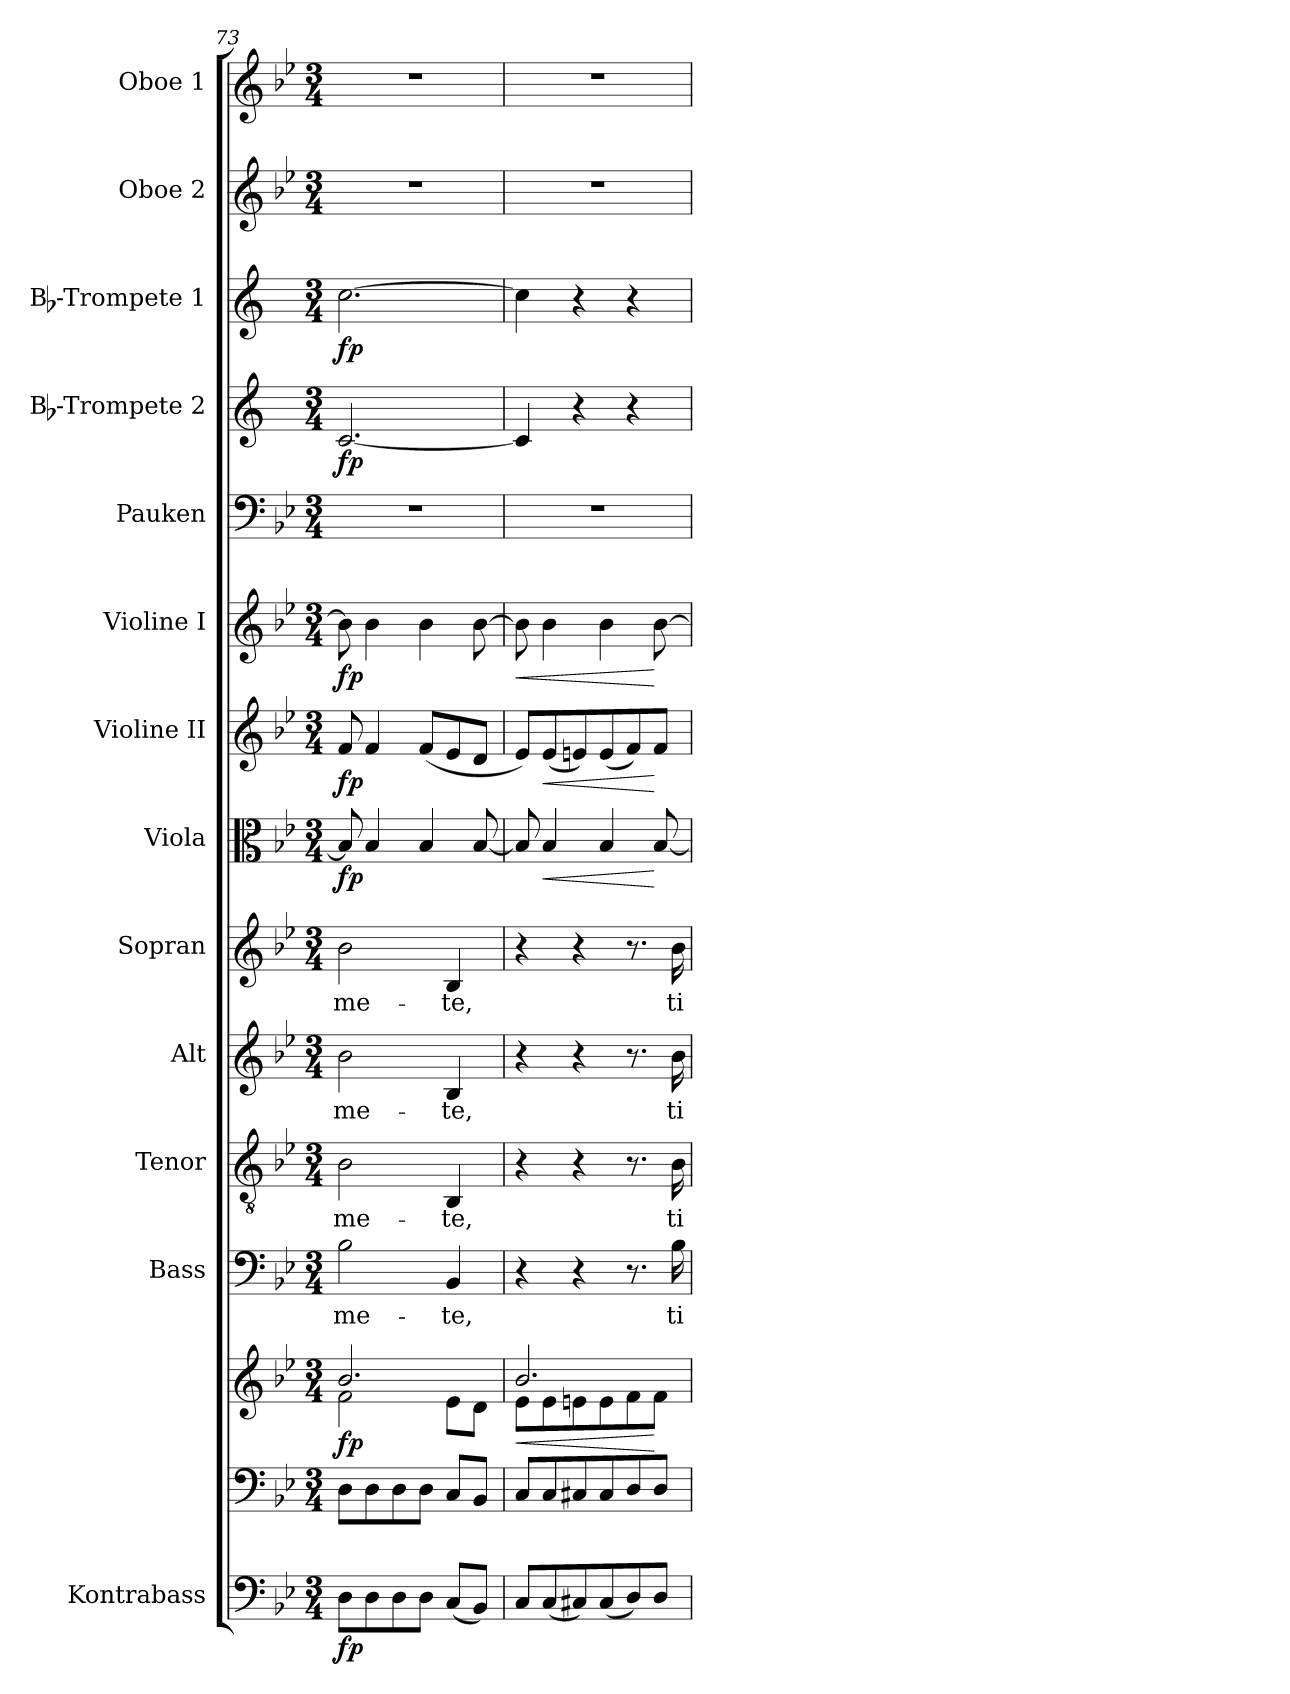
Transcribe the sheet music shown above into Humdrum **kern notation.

**kern	**dynam	**kern	**kern	**dynam	**kern	**text	**kern	**text	**kern	**text	**kern	**text	**kern	**dynam	**kern	**dynam	**kern	**dynam	**kern	**kern	**dynam	**kern	**dynam	**kern	**kern
*part14	*part14	*part13	*part13	*part13	*part12	*part12	*part11	*part11	*part10	*part10	*part9	*part9	*part8	*part8	*part7	*part7	*part6	*part6	*part5	*part4	*part4	*part3	*part3	*part2	*part1
*staff15	*staff15	*staff14	*staff13	*staff13/14	*staff12	*staff12	*staff11	*staff11	*staff10	*staff10	*staff9	*staff9	*staff8	*staff8	*staff7	*staff7	*staff6	*staff6	*staff5	*staff4	*staff4	*staff3	*staff3	*staff2	*staff1
*I"Kontrabass	*	*	*	*	*I"Bass	*	*I"Tenor	*	*I"Alt	*	*I"Sopran	*	*I"Viola	*	*I"Violine II	*	*I"Violine I	*	*I"Pauken	*I"Bb-Trompete 2	*	*I"Bb-Trompete 1	*	*I"Oboe 2	*I"Oboe 1
*I'Kb.	*	*	*	*	*I'B.	*	*I'T.	*	*I'A.	*	*I'S.	*	*I'Vla.	*	*I'Vl. II	*	*I'Vl. I	*	*I'Pk.	*I'Bb Trp. 2	*	*I'Bb Trp. 1	*	*I'Ob. 2	*I'Ob. 1
*clefF4	*	*clefF4	*clefG2	*	*clefF4	*	*clefGv2	*	*clefG2	*	*clefG2	*	*clefC3	*	*clefG2	*	*clefG2	*	*clefF4	*clefG2	*	*clefG2	*	*clefG2	*clefG2
*ITrd7c12	*	*	*	*	*	*	*	*	*	*	*	*	*	*	*	*	*	*	*	*ITrd1c2	*	*ITrd1c2	*	*	*
*k[b-e-]	*	*k[b-e-]	*k[b-e-]	*	*k[b-e-]	*	*k[b-e-]	*	*k[b-e-]	*	*k[b-e-]	*	*k[b-e-]	*	*k[b-e-]	*	*k[b-e-]	*	*k[b-e-]	*k[b-e-]	*	*k[b-e-]	*	*k[b-e-]	*k[b-e-]
*B-:	*	*B-:	*B-:	*	*B-:	*	*B-:	*	*B-:	*	*B-:	*	*B-:	*	*B-:	*	*B-:	*	*B-:	*B-:	*	*B-:	*	*B-:	*B-:
*M3/4	*	*M3/4	*M3/4	*	*M3/4	*	*M3/4	*	*M3/4	*	*M3/4	*	*M3/4	*	*M3/4	*	*M3/4	*	*M3/4	*M3/4	*	*M3/4	*	*M3/4	*M3/4
=73	=73	=73	=73	=73	=73	=73	=73	=73	=73	=73	=73	=73	=73	=73	=73	=73	=73	=73	=73	=73	=73	=73	=73	=73	=73
*	*	*	*^	*	*	*	*	*	*	*	*	*	*	*	*	*	*	*	*	*	*	*	*	*	*
!	!LO:DY:b	!	!	!	!LO:DY:b	!	!LO:LY:b	!	!LO:LY:b	!	!LO:LY:b	!	!LO:LY:b	!	!LO:DY:b	!	!LO:DY:b	!	!LO:DY:b	!	!	!LO:DY:b	!	!LO:DY:b	!	!
8DD\L	fp	8D\L	2.b-/	2f\	fp	2B-\	-me-	2B-\	-me-	2b-\	-me-	2b-\	-me-	8B-/]	fp	8f/	fp	8b-\]	fp	2.r	[2.B-/	fp	[2.b-\	fp	2.r	2.r
8DD\	.	8D\	.	.	.	.	.	.	.	.	.	.	.	4B-/	.	4f/	.	4b-\	.	.	.	.	.	.	.	.
8DD\	.	8D\	.	.	.	.	.	.	.	.	.	.	.	.	.	.	.	.	.	.	.	.	.	.	.	.
8DD\J	.	8D\J	.	.	.	.	.	.	.	.	.	.	.	4B-/	.	(<8f/L	.	4b-\	.	.	.	.	.	.	.	.
!	!	!	!	!	!	!	!LO:LY:b	!	!LO:LY:b	!	!LO:LY:b	!	!LO:LY:b	!	!	!	!	!	!	!	!	!	!	!	!	!
(<8CC/L	.	8C/L	.	8e-\L	.	4BB-/	-te,	4BB-/	-te,	4B-/	-te,	4B-/	-te,	.	.	8e-/	.	.	.	.	.	.	.	.	.	.
8BBB-/J)	.	8BB-/J	.	8d\J	.	.	.	.	.	.	.	.	.	[8B-/	.	8d/J	.	[8b-\	.	.	.	.	.	.	.	.
=74	=74	=74	=74	=74	=74	=74	=74	=74	=74	=74	=74	=74	=74	=74	=74	=74	=74	=74	=74	=74	=74	=74	=74	=74	=74	=74
!	!	!	!	!	!LO:HP:b	!	!	!	!	!	!	!	!	!	!	!	!	!	!LO:HP:b	!	!	!	!	!	!	!
8CC/L	.	8C/L	2.b-/	8e-\L	<	4r	.	4r	.	4r	.	4r	.	8B-/]	.	8e-/L)	.	8b-\]	<	2.r	4B-/]	.	4b-\]	.	2.r	2.r
!	!	!	!	!	!	!	!	!	!	!	!	!	!	!	!LO:HP:b	!	!LO:HP:b	!	!	!	!	!	!	!	!	!
(<8CC/	.	8C/	.	8e-\	.	.	.	.	.	.	.	.	.	4B-/	<	(<8e-/	<	4b-\	.	.	.	.	.	.	.	.
8CC#X/)	.	8C#X/	.	8en\	.	4r	.	4r	.	4r	.	4r	.	.	.	8en/)	.	.	.	.	4r	.	4r	.	.	.
(<8CC#/	.	8C#/	.	8e\	.	.	.	.	.	.	.	.	.	4B-/	.	(<8e/	.	4b-\	.	.	.	.	.	.	.	.
8DD/)	.	8D/	.	8f\	.	8.r	.	8.r	.	8.r	.	8.r	.	.	.	8f/)	.	.	.	.	4r	.	4r	.	.	.
8DD/J	.	8D/J	.	8f\J	[	.	.	.	.	.	.	.	.	[8B-/	[	8f/J	[	[8b-\	[	.	.	.	.	.	.	.
!	!	!	!	!	!	!	!LO:LY:b	!	!LO:LY:b	!	!LO:LY:b	!	!LO:LY:b	!	!	!	!	!	!	!	!	!	!	!	!	!
.	.	.	.	.	.	16B-\	ti-	16B-\	ti-	16b-\	ti-	16b-\	ti-	.	.	.	.	.	.	.	.	.	.	.	.	.
*	*	*	*v	*v	*	*	*	*	*	*	*	*	*	*	*	*	*	*	*	*	*	*	*	*	*	*
=	=	=	=	=	=	=	=	=	=	=	=	=	=	=	=	=	=	=	=	=	=	=	=	=	=
*-	*-	*-	*-	*-	*-	*-	*-	*-	*-	*-	*-	*-	*-	*-	*-	*-	*-	*-	*-	*-	*-	*-	*-	*-	*-
